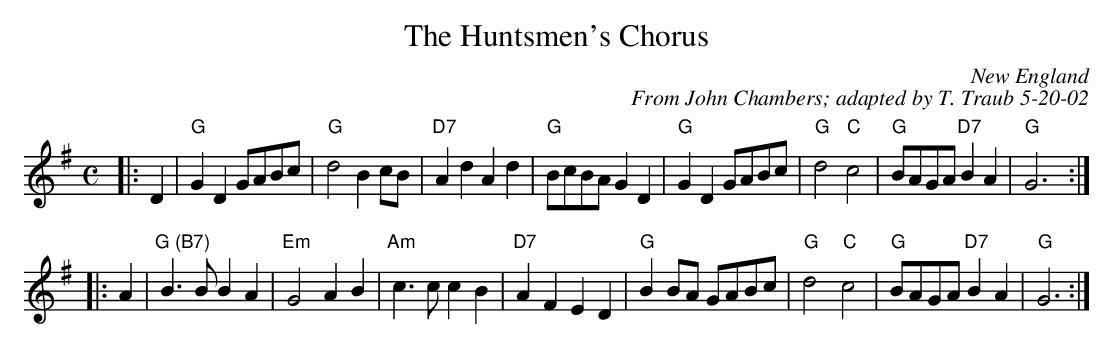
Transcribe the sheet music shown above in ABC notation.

X:1
T: The Huntsmen's Chorus
C: New England
C: From John Chambers; adapted by T. Traub 5-20-02
M: C
L: 1/4
K: G
|: D | "G"G D G/A/B/c/ | "G"d2 B c/B/ | "D7"A d A d | "G"B/c/B/A/ G D \
| "G"G D G/A/B/c/ | "G"d2 "C"c2 | "G"B/A/G/A/ "D7"BA | "G"G3 :|
|: A | "G (B7)"B>B BA | "Em"G2 AB | "Am"c>c c B | "D7"A F E D \
| "G"B B/A/ G/A/B/c/ | "G"d2 "C"c2 | "G"B/A/G/A/ "D7"BA | "G"G3 :|
